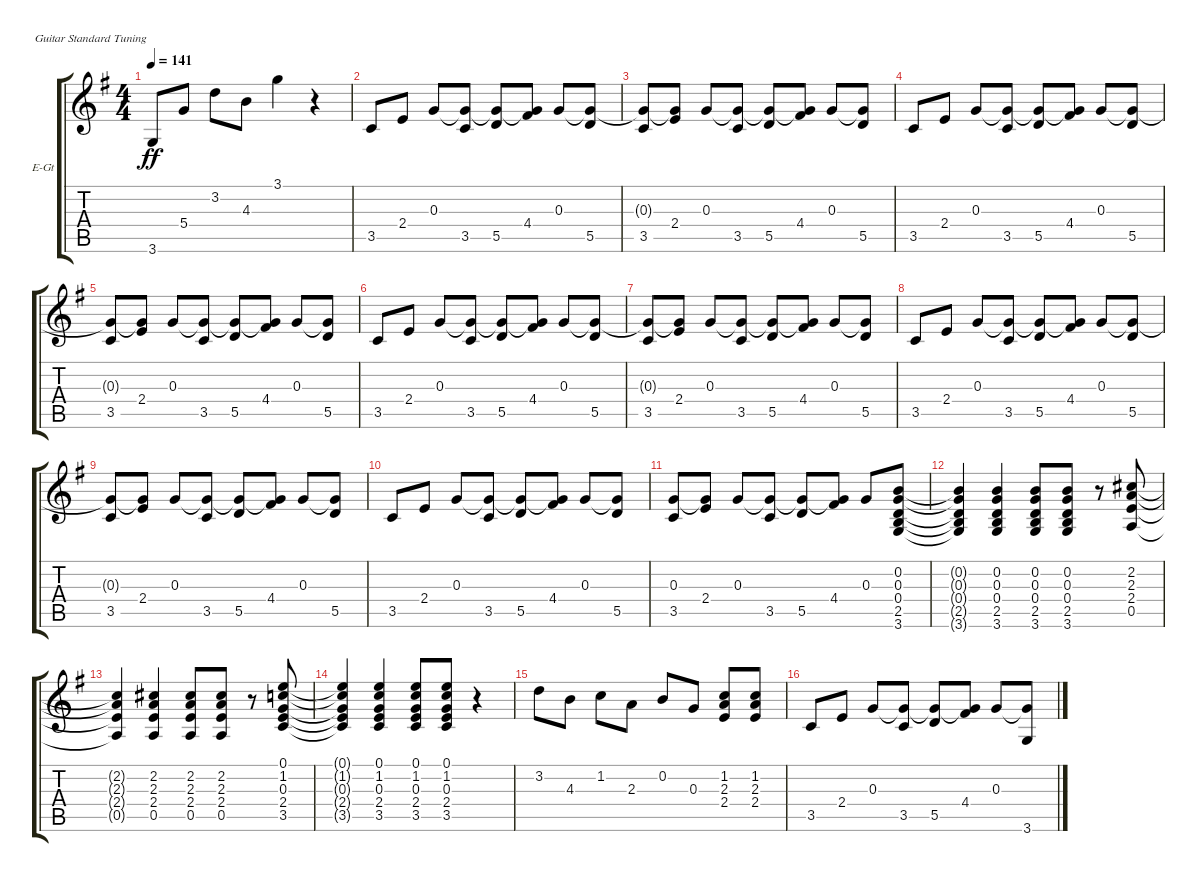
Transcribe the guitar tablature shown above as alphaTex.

\defaultSystemsLayout 4
\bracketExtendMode groupsimilarinstruments
\firstSystemTrackNameOrientation horizontal
\otherSystemsTrackNameOrientation horizontal
\track ("Electric Guitar" "E-Gt") {instrument electricguitarclean}
\staff {score tabs}
\tuning (E4 B3 G3 D3 A2 E2)
\ts (4 4)
\tempo 141
\clef g2
\scale
0.333333
\ks g
3.6.8{dy ff} 5.4.8 3.2.8 4.3.8 3.1.4 r.4 |
\scale
0.333333 3.5.8 2.4.8 0.3.8 (3.5 0.3{t}).8 (5.5 0.3{t}).8 (4.4 0.3{t}).8 0.3.8 (5.5 0.3{t}).8 |
\scale
0.333333 (3.5 0.3{t}).8 (2.4 0.3{t}).8 0.3.8 (3.5 0.3{t}).8 (5.5 0.3{t}).8 (4.4 0.3{t}).8 0.3.8 (5.5 0.3{t}).8 |
\scale
0.333333 3.5.8 2.4.8 0.3.8 (3.5 0.3{t}).8 (5.5 0.3{t}).8 (4.4 0.3{t}).8 0.3.8 (5.5 0.3{t}).8 |
\scale
0.333333 (3.5 0.3{t}).8 (2.4 0.3{t}).8 0.3.8 (3.5 0.3{t}).8 (5.5 0.3{t}).8 (4.4 0.3{t}).8 0.3.8 (5.5 0.3{t}).8 |
\scale
0.333333 3.5.8 2.4.8 0.3.8 (3.5 0.3{t}).8 (5.5 0.3{t}).8 (4.4 0.3{t}).8 0.3.8 (5.5 0.3{t}).8 |
\scale
0.333333 (3.5 0.3{t}).8 (2.4 0.3{t}).8 0.3.8 (3.5 0.3{t}).8 (5.5 0.3{t}).8 (4.4 0.3{t}).8 0.3.8 (5.5 0.3{t}).8 |
\scale
0.333333 3.5.8 2.4.8 0.3.8 (3.5 0.3{t}).8 (5.5 0.3{t}).8 (4.4 0.3{t}).8 0.3.8 (5.5 0.3{t}).8 |
\scale
0.333333 (3.5 0.3{t}).8 (2.4 0.3{t}).8 0.3.8 (3.5 0.3{t}).8 (5.5 0.3{t}).8 (4.4 0.3{t}).8 0.3.8 (5.5 0.3{t}).8 |
\scale
0.333333 3.5.8 2.4.8 0.3.8 (3.5 0.3{t}).8 (5.5 0.3{t}).8 (4.4 0.3{t}).8 0.3.8 (5.5 0.3{t}).8 |
\scale
0.333333 (3.5 0.3).8 (2.4 0.3{t}).8 0.3.8 (3.5 0.3{t}).8 (5.5 0.3{t}).8 (4.4 0.3{t}).8 0.3.8 (2.5 0.3 3.6 0.4 0.2).8 |
\scale
0.333333 (0.2{t} 0.3{t} 0.4{t} 2.5{t} 3.6{t}).4 (3.6 2.5 0.4 0.3 0.2).4 (3.6 2.5 0.4 0.3 0.2).8 (3.6 2.5 0.4 0.3 0.2).8 r.8 (0.5 2.4 2.3 2.2).8 |
\scale
0.333333 (2.2{t} 2.3{t} 2.4{t} 0.5{t}).4 (0.5 2.4 2.3 2.2).4 (0.5 2.4 2.3 2.2).8 (0.5 2.4 2.3 2.2).8 r.8 (3.5 2.4 0.3 1.2 0.1).8 |
\scale
0.333333 (0.1{t} 1.2{t} 0.3{t} 2.4{t} 3.5{t}).4 (3.5 2.4 0.3 1.2 0.1).4 (3.5 2.4 0.3 1.2 0.1).8 (3.5 2.4 0.3 1.2 0.1).8 r.4 |
\scale
0.333333 3.2.8 4.3.8 1.2.8 2.3.8 0.2.8 0.3.8 (2.4 2.3 1.2).8 (1.2 2.3 2.4).8 |
\scale
0.333333 3.5.8 2.4.8 0.3.8 (3.5 0.3{t}).8 (5.5 0.3{t}).8 (4.4 0.3{t}).8 0.3.8 (0.3{t} 3.6).8
